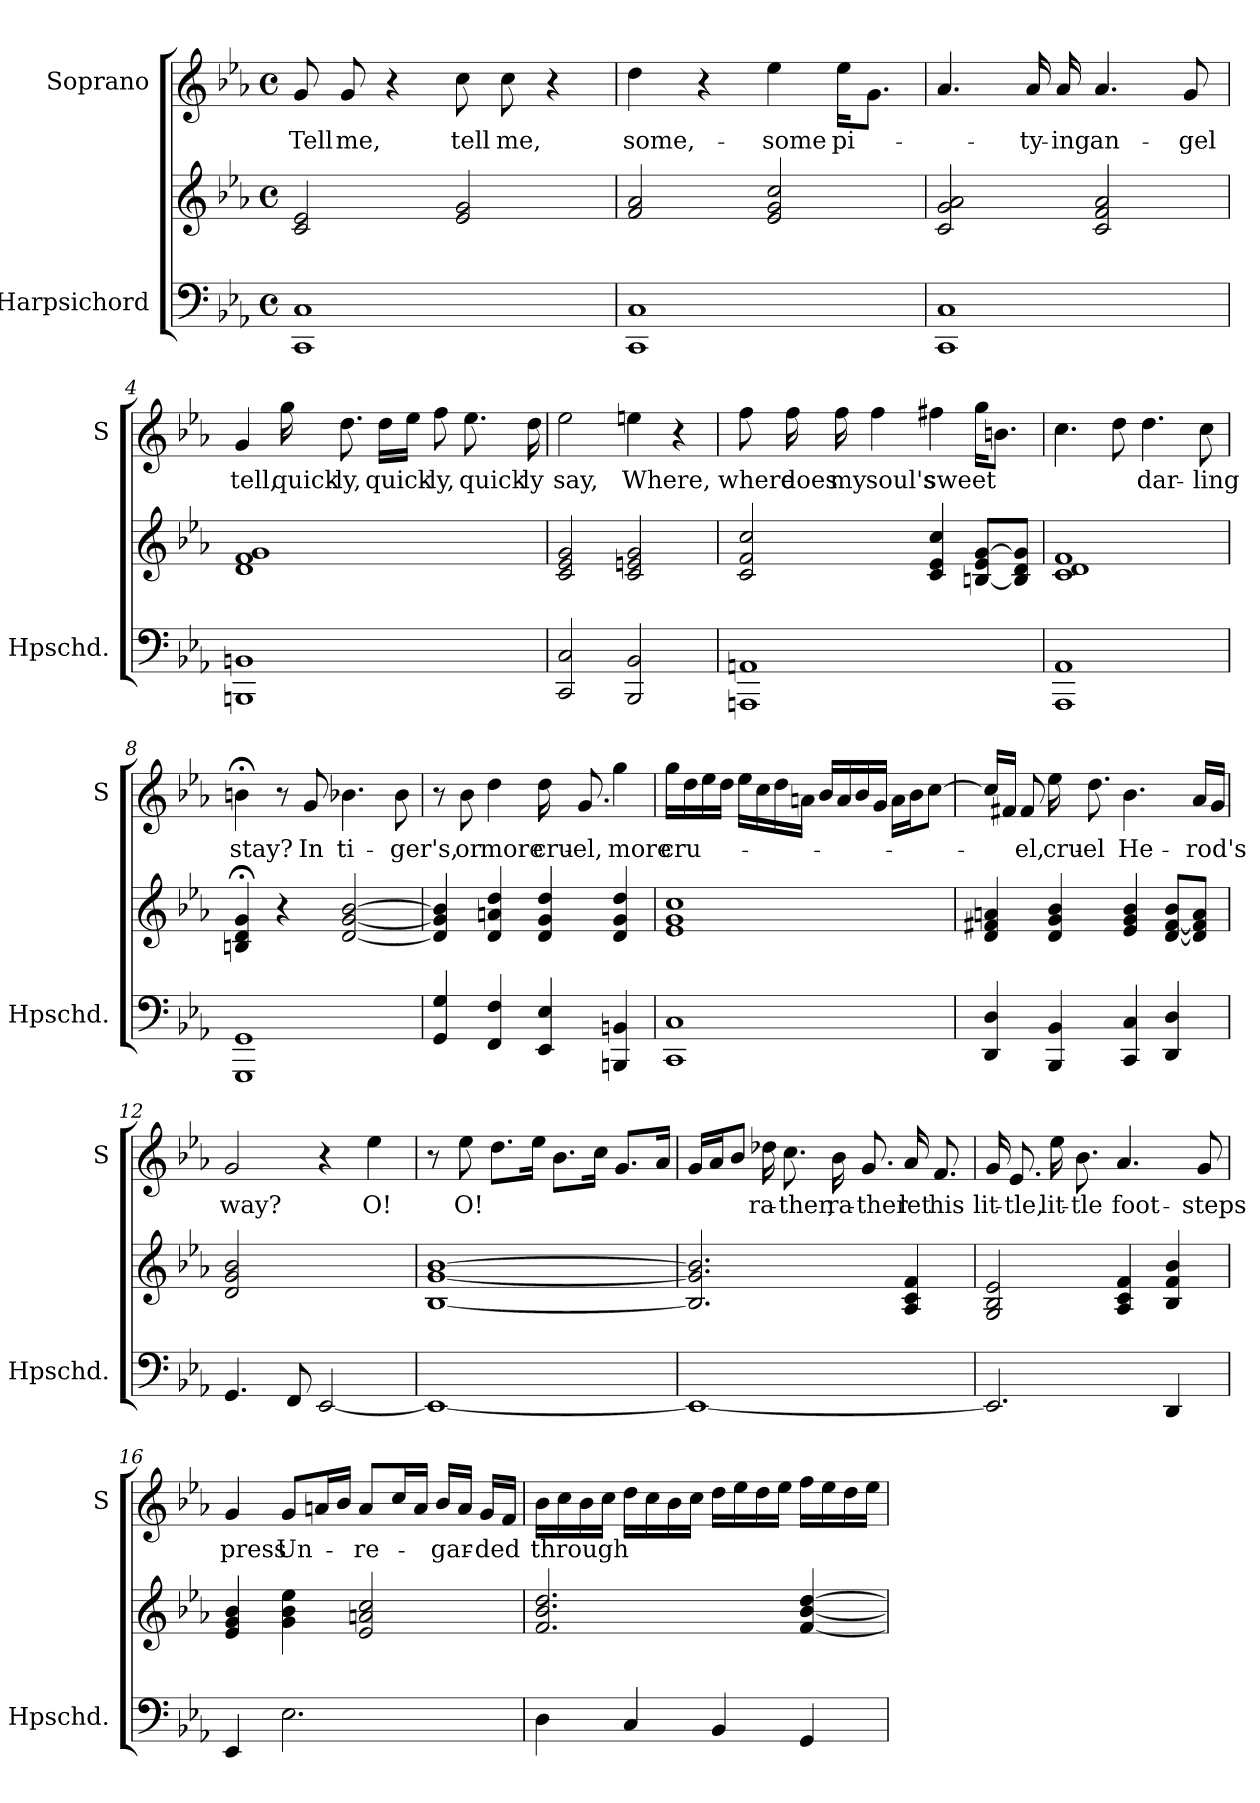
**kern	**kern	**kern	**text
*part2	*part2	*part1	*part1
*staff3	*staff2	*staff1	*staff1
*I"Harpsichord	*	*I"Soprano	*
*I'Hpschd.	*	*I'S	*
*clefF4	*clefG2	*clefG2	*
*k[b-e-a-]	*k[b-e-a-]	*k[b-e-a-]	*
*E-:	*E-:	*E-:	*
*M4/4	*M4/4	*M4/4	*
*met(c)	*met(c)	*met(c)	*
=1	=1	=1	=1
!	!	!	!LO:LY:b
1CC 1C	2c/ 2e-/	8g/	Tell
!	!	!	!LO:LY:b
.	.	8g/	me,
.	.	4r	.
!	!	!	!LO:LY:b
.	2e-/ 2g/	8cc\	tell
!	!	!	!LO:LY:b
.	.	8cc\	me,
.	.	4r	.
=2	=2	=2	=2
!	!	!	!LO:LY:b
1CC 1C	2f/ 2a-/	4dd\	some,-
.	.	4r	.
!	!	!	!LO:LY:b
.	2e-/ 2g/ 2cc/	4ee-\	-some
!	!	!	!LO:LY:b
.	.	16ee-\KL	pi-
.	.	8.g\J	.
=3	=3	=3	=3
1CC 1C	2c/ 2g/ 2a-/	4.a-/	.
!	!	!	!LO:LY:b
.	.	16a-/	-ty-
!	!	!	!LO:LY:b
.	.	16a-/	-ing
!	!	!	!LO:LY:b
.	2c/ 2f/ 2a-/	4.a-/	an-
!	!	!	!LO:LY:b
.	.	8g/	-gel
=4	=4	=4	=4
!	!	!	!LO:LY:b
1BBBn 1BBn	1d 1f 1g	4g/	tell,
!	!	!	!LO:LY:b
.	.	16gg\	quick-
!	!	!	!LO:LY:b
.	.	8.dd\	-ly,
!	!	!	!LO:LY:b
.	.	16dd\LL	quick-
.	.	16ee-\JJ	.
!	!	!	!LO:LY:b
.	.	8ff\	-ly,
!	!	!	!LO:LY:b
.	.	8.ee-\	quick-
!	!	!	!LO:LY:b
.	.	16dd\	-ly
!!LO:LB:g=z
=5	=5	=5	=5
!	!	!	!LO:LY:b
2CC/ 2C/	2c/ 2e-/ 2g/	2ee-\	say,
!	!	!	!LO:LY:b
2BBB-/ 2BB-/	2c/ 2en/ 2g/	4een\	Where,
.	.	4r	.
=6	=6	=6	=6
!	!	!	!LO:LY:b
1AAAn 1AAn	2c/ 2f/ 2cc/	8ff\	where
!	!	!	!LO:LY:b
.	.	16ff\	does
!	!	!	!LO:LY:b
.	.	16ff\	my
!	!	!	!LO:LY:b
.	.	4ff\	soul's
!	!	!	!LO:LY:b
.	4c/ 4e-/ 4cc/	4ff#X\	sweet
.	[8Bn/ 8e-/ [8g/L	16gg\KL	.
.	.	8.bn\J	.
.	8B/] 8d/ 8g/]J	.	.
=7	=7	=7	=7
1AAA- 1AA-	1c 1d 1f	4.cc\	.
.	.	8dd\	.
!	!	!	!LO:LY:b
.	.	4.dd\	dar-
!	!	!	!LO:LY:b
.	.	8cc\	-ling
=8	=8	=8	=8
!	!	!	!LO:LY:b
1GGG 1GG	4Bn/;< 4d/;< 4g/;<	4bn;<\	stay?
.	4r	8r	.
!	!	!	!LO:LY:b
.	.	8g/	In
!	!	!	!LO:LY:b
.	[2d/ [2g/ [2b-/	4.b-X\	ti-
!	!	!	!LO:LY:b
.	.	8b-\	-ger's,
!!LO:LB:g=z
=9	=9	=9	=9
4GG/ 4G/	4d/] 4g/] 4b-/]	8r	.
!	!	!	!LO:LY:b
.	.	8b-\	or
!	!	!	!LO:LY:b
4FF/ 4F/	4d/ 4an/ 4dd/	4dd\	more
!	!	!	!LO:LY:b
4EE-/ 4E-/	4d/ 4g/ 4dd/	16dd\	cru-
!	!	!	!LO:LY:b
.	.	8.g/	-el,
!	!	!	!LO:LY:b
4BBBn/ 4BBn/	4d/ 4g/ 4dd/	4gg\	more
=10	=10	=10	=10
!	!	!	!LO:LY:b
1CC 1C	1e- 1g 1cc	16gg\LL	cru-
.	.	16dd\	.
.	.	16ee-\	.
.	.	16dd\JJ	.
.	.	16ee-\LL	.
.	.	16cc\	.
.	.	16dd\	.
.	.	16an\JJ	.
.	.	16b-/LL	.
.	.	16a/	.
.	.	16b-/	.
.	.	16g/JJ	.
.	.	16a\LL	.
.	.	16b-\J	.
.	.	[8cc\J	.
=11	=11	=11	=11
4DD/ 4D/	4d/ 4f#X/ 4an/	16cc/LL]	.
.	.	16f#X/JJ	.
!	!	!	!LO:LY:b
.	.	8f#/	-el,
!	!	!	!LO:LY:b
4BBB-/ 4BB-/	4d/ 4g/ 4b-/	16ee-\	cru-
!	!	!	!LO:LY:b
.	.	8.dd\	-el
!	!	!	!LO:LY:b
4CC/ 4C/	4e-/ 4g/ 4b-/	4.b-\	He-
4DD/ 4D/	[8d/ [8f#/ 8b-/L	.	.
!	!	!	!LO:LY:b
.	8d/] 8f#/] 8a/J	16a-/LL	-rod's
.	.	16g/JJ	.
=12	=12	=12	=12
!	!	!	!LO:LY:b
4.GG/	2d/ 2g/ 2b-/	2g/	way?
8FF/	.	.	.
[2EE-/	2ryy	4r	.
!	!	!	!LO:LY:b
.	.	4ee-\	O!
!!LO:PB:g=z
=13	=13	=13	=13
1EE-_	[1B- [1g [1b-	8r	.
!	!	!	!LO:LY:b
.	.	8ee-\	O!
.	.	8.dd\L	.
.	.	16ee-\Jk	.
.	.	8.b-\L	.
.	.	16cc\Jk	.
.	.	8.g/L	.
.	.	16a-/Jk	.
=14	=14	=14	=14
1EE-_	2.B-/] 2.g/] 2.b-/]	16g/LL	.
.	.	16a-/J	.
.	.	8b-/J	.
!	!	!	!LO:LY:b
.	.	16dd-X\	ra-
!	!	!	!LO:LY:b
.	.	8.cc\	-ther,
!	!	!	!LO:LY:b
.	.	16b-\	ra-
!	!	!	!LO:LY:b
.	.	8.g/	-ther
!	!	!	!LO:LY:b
.	4A-/ 4c/ 4f/	16a-/	let
!	!	!	!LO:LY:b
.	.	8.f/	his
=15	=15	=15	=15
!	!	!	!LO:LY:b
2.EE-/]	2G/ 2B-/ 2e-/	16g/	lit-
!	!	!	!LO:LY:b
.	.	8.e-/	-tle,
!	!	!	!LO:LY:b
.	.	16ee-\	lit-
!	!	!	!LO:LY:b
.	.	8.b-\	-tle
!	!	!	!LO:LY:b
.	4A-/ 4c/ 4f/	4.a-/	foot-
4DD/	4B-/ 4f/ 4b-/	.	.
!	!	!	!LO:LY:b
.	.	8g/	-steps
=16	=16	=16	=16
!	!	!	!LO:LY:b
4EE-/	4e-/ 4g/ 4b-/	4g/	press
!	!	!	!LO:LY:b
2.E-\	4g\ 4b-\ 4ee-\	8g/L	Un-
.	.	16an/L	.
.	.	16b-/JJ	.
!	!	!	!LO:LY:b
.	2e-/ 2an/ 2cc/	8a/L	-re-
.	.	16cc/L	.
.	.	16a/JJ	.
!	!	!	!LO:LY:b
.	.	16b-/LL	-gar-
.	.	16a/JJ	.
!	!	!	!LO:LY:b
.	.	16g/LL	-ded
.	.	16f/JJ	.
!!LO:LB:g=z
=17	=17	=17	=17
!	!	!	!LO:LY:b
4D\	2.f/ 2.b-/ 2.dd/	16b-\LL	through
.	.	16cc\	.
.	.	16b-\	.
.	.	16cc\JJ	.
4C/	.	16dd\LL	.
.	.	16cc\	.
.	.	16b-\	.
.	.	16cc\JJ	.
4BB-/	.	16dd\LL	.
.	.	16ee-\	.
.	.	16dd\	.
.	.	16ee-\JJ	.
4GG/	[4f/ [4b-/ [4dd/	16ff\LL	.
.	.	16ee-\	.
.	.	16dd\	.
.	.	16ee-\JJ	.
=	=	=	=
*-	*-	*-	*-
